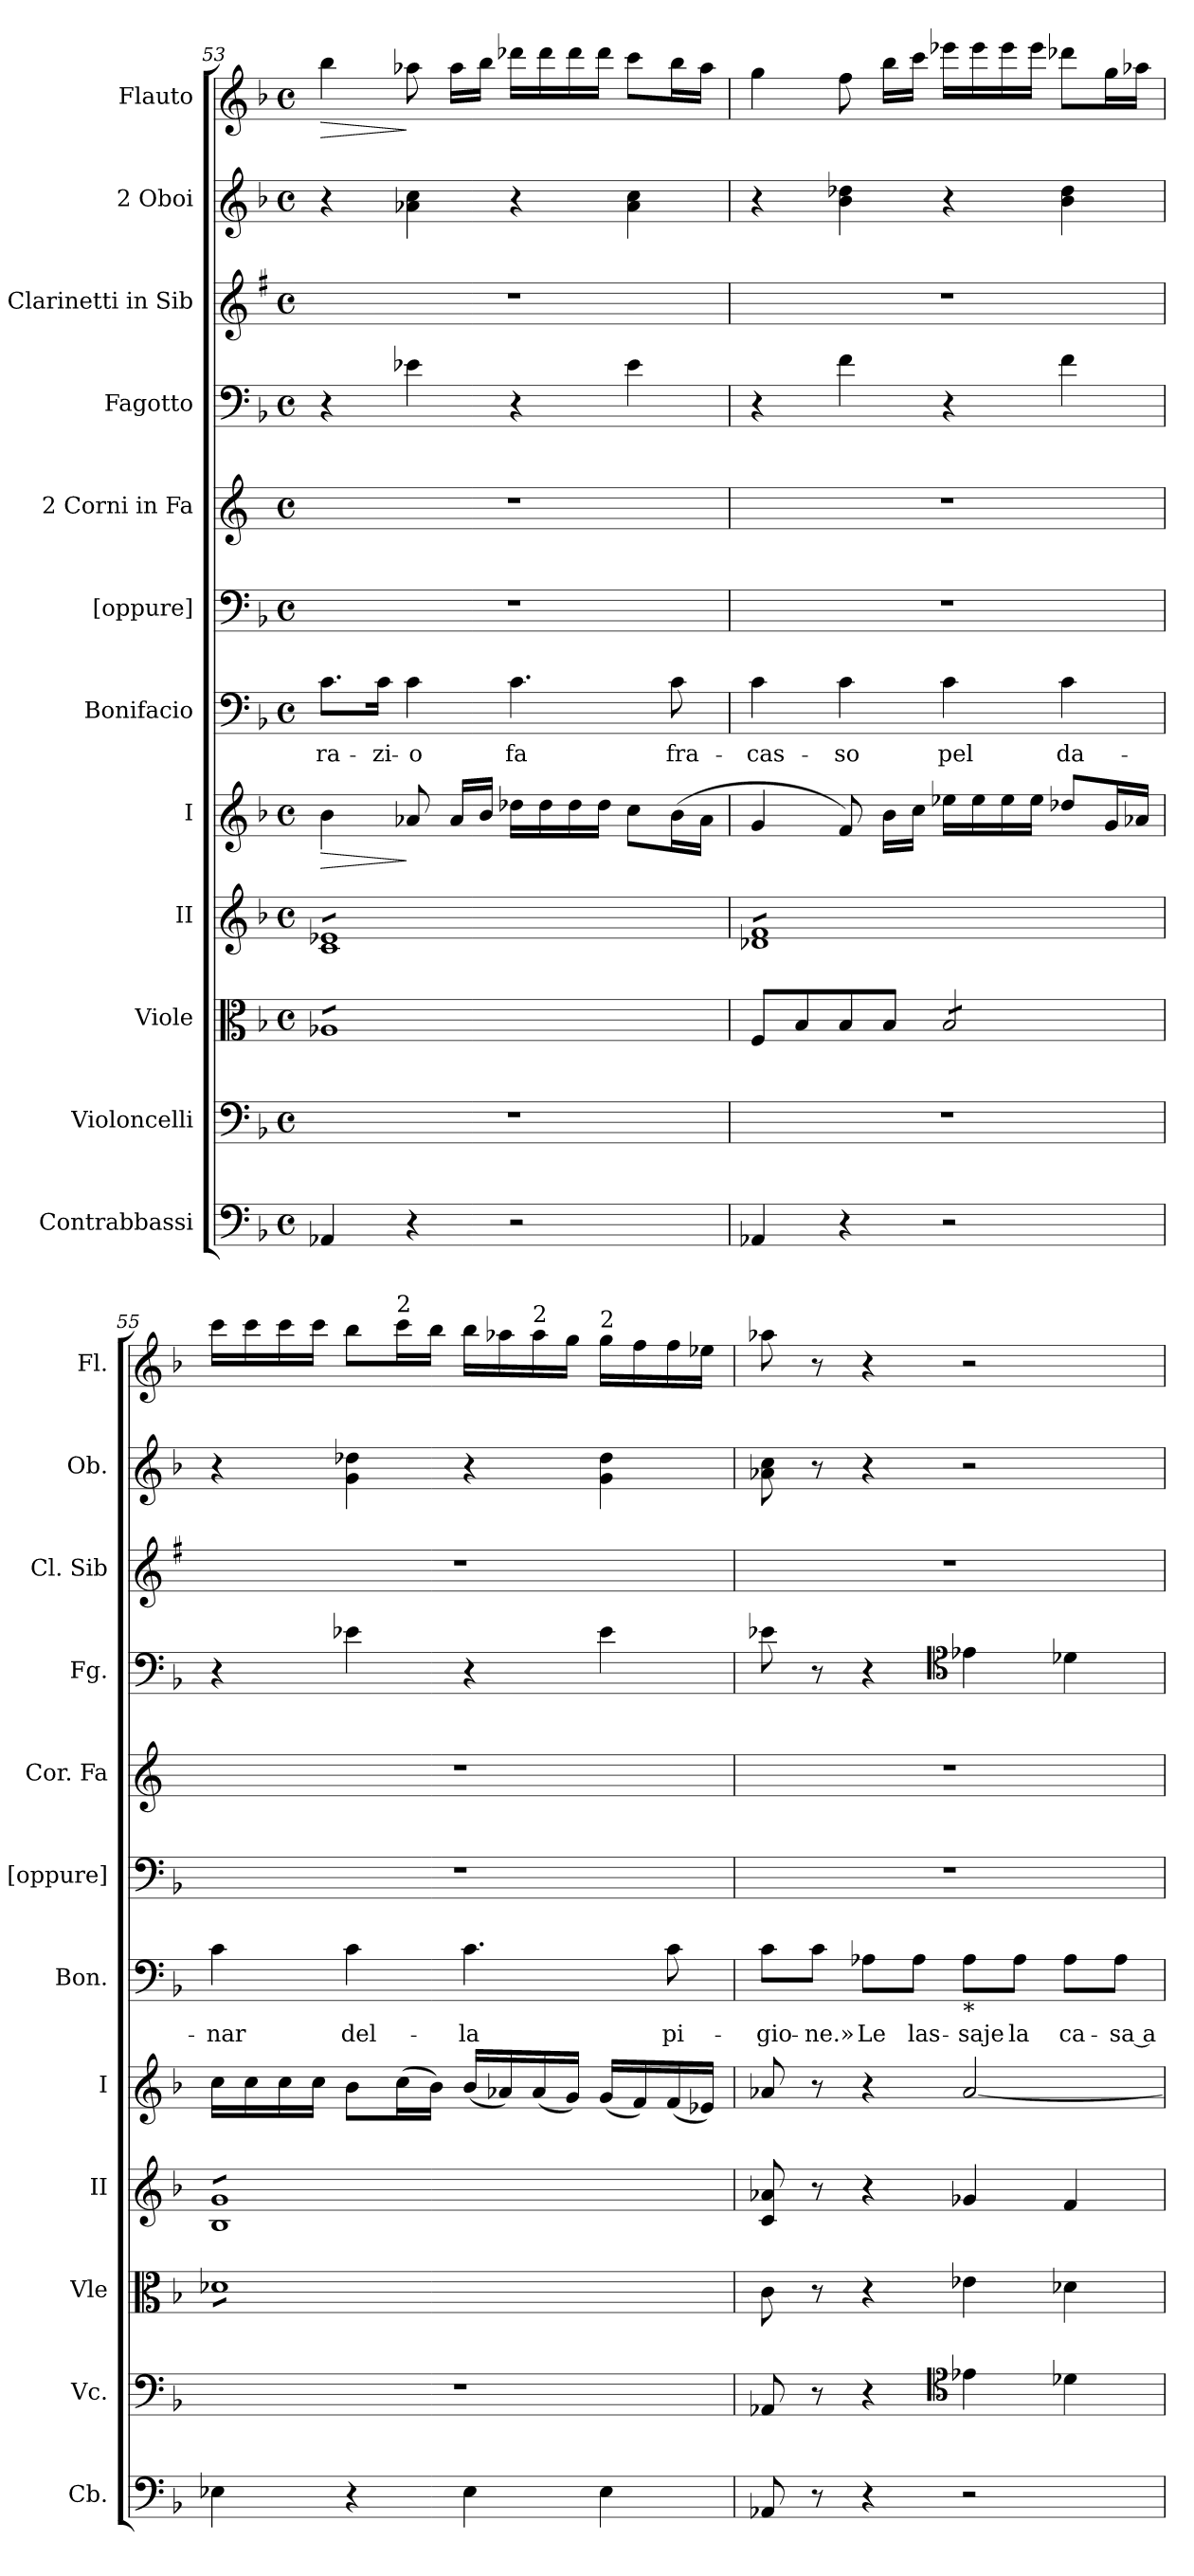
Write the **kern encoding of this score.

**kern	**kern	**kern	**kern	**kern	**dynam	**kern	**text	**kern	**kern	**kern	**kern	**kern	**kern	**dynam
*part12	*part11	*part10	*part9	*part8	*part8	*part7	*part7	*part6	*part5	*part4	*part3	*part2	*part1	*part1
*staff12	*staff11	*staff10	*staff9	*staff8	*staff8	*staff7	*staff7	*staff6	*staff5	*staff4	*staff3	*staff2	*staff1	*staff1
*I"Contrabbassi	*I"Violoncelli	*I"Viole	*I"II	*I"I	*	*I"Bonifacio	*	*I"[oppure]	*I"2 Corni in Fa	*I"Fagotto	*I"2 Clarinetti in Sib	*I"2 Oboi	*I"Flauto	*
*I'Cb.	*I'Vc.	*I'Vle	*I'II	*I'I	*	*I'Bon.	*	*I'[oppure]	*I'Cor. Fa	*I'Fg.	*I'Cl. Sib	*I'Ob.	*I'Fl.	*
*clefF4	*clefF4	*clefC3	*clefG2	*clefG2	*	*clefF4	*	*clefF4	*clefG2	*clefF4	*clefG2	*clefG2	*clefG2	*
*	*	*	*	*	*	*	*	*	*	*	*ITrd1c2	*	*	*
*k[b-]	*k[b-]	*k[b-]	*k[b-]	*k[b-]	*	*k[b-]	*	*k[b-]	*k[]	*k[b-]	*k[b-]	*k[b-]	*k[b-]	*
*F:	*F:	*F:	*F:	*F:	*	*F:	*	*F:	*C:	*F:	*F:	*F:	*F:	*
*M4/4	*M4/4	*M4/4	*M4/4	*M4/4	*	*M4/4	*	*M4/4	*M4/4	*M4/4	*M4/4	*M4/4	*M4/4	*
*met(c)	*met(c)	*met(c)	*met(c)	*met(c)	*	*met(c)	*	*met(c)	*met(c)	*met(c)	*met(c)	*met(c)	*met(c)	*
=53	=53	=53	=53	=53	=53	=53	=53	=53	=53	=53	=53	=53	=53	=53
!	!	!	!	!	!LO:HP:b	!	!LO:LY:b	!	!	!	!	!	!	!LO:HP:b
*	*	*tremolo	*	*	*	*	*	*	*	*	*	*	*	*
*	*	*	*tremolo	*	*	*	*	*	*	*	*	*	*	*
4AA-X/	1r	8A-XL	8c 8e-XL	4b-\	>	8.c\L	-ra-	1r	1r	4r	1r	4r	4bb-\	>
.	.	8A-X	8c 8e-X	.	.	.	.	.	.	.	.	.	.	.
!	!	!	!	!	!	!	!LO:LY:b	!	!	!	!	!	!	!
.	.	.	.	.	.	16c\Jk	-zi-	.	.	.	.	.	.	.
!	!	!	!	!	!	!	!LO:LY:b	!	!	!	!	!	!	!
4r	.	8A-X	8c 8e-X	8a-X/	]	4c\	-o	.	.	4e-X\	.	4a-X\ 4cc\	8aa-X\	]
.	.	8A-X	8c 8e-X	16a-/LL	.	.	.	.	.	.	.	.	16aa-\LL	.
.	.	.	.	16b-</JJ	.	.	.	.	.	.	.	.	16bb-\JJ	.
!	!	!	!	!	!	!	!LO:LY:b	!	!	!	!	!	!	!
2r	.	8A-X	8c 8e-X	16dd-X\LL	.	4.c\	fa	.	.	4r	.	4r	16ddd-X\LL	.
.	.	.	.	16dd-\	.	.	.	.	.	.	.	.	16ddd-\	.
.	.	8A-X	8c 8e-X	16dd-\	.	.	.	.	.	.	.	.	16ddd-\	.
.	.	.	.	16dd-\JJ	.	.	.	.	.	.	.	.	16ddd-\JJ	.
.	.	8A-X	8c 8e-X	8cc>\L	.	.	.	.	.	4e-\	.	4a-\ 4cc\	8ccc>\L	.
!	!	!	!	!	!	!	!LO:LY:b	!	!	!	!	!	!	!
.	.	8A-XJ	8c 8e-XJ	(>16b-\L	.	8c\	fra-	.	.	.	.	.	16bb-\L	.
*	*	*Xtremolo	*	*	*	*	*	*	*	*	*	*	*	*
.	.	.	.	16a-\JJ	.	.	.	.	.	.	.	.	16aa-\JJ	.
=54	=54	=54	=54	=54	=54	=54	=54	=54	=54	=54	=54	=54	=54	=54
!	!	!	!	!	!	!	!LO:LY:b	!	!	!	!	!	!	!
4AA-X/	1r	8F/L	8d-X 8fL	4g/	.	4c\	-cas-	1r	1r	4r	1r	4r	4gg\	.
.	.	8B-/	8d-X 8f	.	.	.	.	.	.	.	.	.	.	.
!	!	!	!	!	!	!	!LO:LY:b	!	!	!	!	!	!	!
4r	.	8B-/	8d-X 8f	8f/)	.	4c\	-so	.	.	4f\	.	4b-\ 4dd-X\	8ff\	.
.	.	8B-/J	8d-X 8f	16b-\LL	.	.	.	.	.	.	.	.	16bb-\LL	.
.	.	.	.	16cc\JJ	.	.	.	.	.	.	.	.	16ccc\JJ	.
!	!	!	!	!	!	!	!LO:LY:b	!	!	!	!	!	!	!
*	*	*tremolo	*	*	*	*	*	*	*	*	*	*	*	*
2r	.	8B-/L	8d-X 8f	16ee-X\LL	.	4c\	pel	.	.	4r	.	4r	16eee-X\LL	.
.	.	.	.	16ee-\	.	.	.	.	.	.	.	.	16eee-\	.
.	.	8B-/	8d-X 8f	16ee-\	.	.	.	.	.	.	.	.	16eee-\	.
.	.	.	.	16ee->\JJ	.	.	.	.	.	.	.	.	16eee-\JJ	.
!	!	!	!	!	!	!	!LO:LY:b	!	!	!	!	!	!	!
.	.	8B-/	8d-X 8f	8dd-X/L	.	4c\	da-	.	.	4f\	.	4b-\ 4dd-\	8ddd-X\L	.
.	.	8B-/J	8d-X 8fJ	16g/L	.	.	.	.	.	.	.	.	16gg\L	.
.	.	.	.	16a-X</JJ	.	.	.	.	.	.	.	.	16aa-X\JJ	.
=55	=55	=55	=55	=55	=55	=55	=55	=55	=55	=55	=55	=55	=55	=55
!	!	!	!	!	!	!	!LO:LY:b	!	!	!	!	!	!	!
4E-X\	1r	8d-XL	8B- 8gL	16cc\LL	.	4c\	-nar	1r	1r	4r	1r	4r	16ccc\LL	.
.	.	.	.	16cc\	.	.	.	.	.	.	.	.	16ccc\	.
.	.	8d-X	8B- 8g	16cc\	.	.	.	.	.	.	.	.	16ccc\	.
.	.	.	.	16cc\JJ	.	.	.	.	.	.	.	.	16ccc\JJ	.
!	!	!	!	!	!	!	!LO:LY:b	!	!	!	!	!	!	!
4r	.	8d-X	8B- 8g	8b->\L	.	4c\	del-	.	.	4e-X\	.	4g\ 4dd-X\	8bb->\L	.
!	!	!	!	!	!	!	!	!	!	!	!	!	!LO:TX:a:t=2	!
.	.	8d-X	8B- 8g	(>16cc\L	.	.	.	.	.	.	.	.	16ccc\L	.
.	.	.	.	16b-\JJ)	.	.	.	.	.	.	.	.	16bb-\JJ	.
!	!	!	!	!	!	!	!LO:LY:b	!	!	!	!	!	!	!
4E-\	.	8d-X	8B- 8g	(<16b-/LL	.	4.c\	-la	.	.	4r	.	4r	16bb-\LL	.
.	.	.	.	16a-X/)	.	.	.	.	.	.	.	.	16aa-X\	.
!	!	!	!	!	!	!	!	!	!	!	!	!	!LO:TX:a:t=2	!
.	.	8d-X	8B- 8g	(<16a-/	.	.	.	.	.	.	.	.	16aa-\	.
.	.	.	.	16g/JJ)	.	.	.	.	.	.	.	.	16gg\JJ	.
!	!	!	!	!	!	!	!	!	!	!	!	!	!LO:TX:a:t=2	!
4E-\	.	8d-X	8B- 8g	(<16g/LL	.	.	.	.	.	4e->\	.	4g\> 4dd-\>	16gg\LL	.
.	.	.	.	16f/)	.	.	.	.	.	.	.	.	16ff\	.
!	!	!	!	!	!	!	!LO:LY:b	!	!	!	!	!	!	!
.	.	8d-XJ	8B- 8gJ	(<16f/	.	8c\	pi-	.	.	.	.	.	16ff\	.
*	*	*	*Xtremolo	*	*	*	*	*	*	*	*	*	*	*
*	*	*Xtremolo	*	*	*	*	*	*	*	*	*	*	*	*
.	.	.	.	16e-X/JJ)	.	.	.	.	.	.	.	.	16ee-X\JJ	.
!!LO:LB:g=z
=56	=56	=56	=56	=56	=56	=56	=56	=56	=56	=56	=56	=56	=56	=56
!	!	!	!	!	!	!	!LO:LY:b	!	!	!	!	!	!	!
8AA-X/	8AA-X/	8c\	8c/ 8a-X/	8a-X/	.	8c\L	-gio-	1r	1r	8e-X\	1r	8a-X\ 8cc\	8aa-X\	.
!	!	!	!	!	!	!	!LO:LY:b	!	!	!	!	!	!	!
8r	8r	8r	8r	8r	.	8c\J	-ne.»	.	.	8r	.	8r	8r	.
!	!	!	!	!	!	!	!LO:LY:b	!	!	!	!	!	!	!
4r	4r	4r	4r	4r	.	8A-X\L	Le	.	.	4r	.	4r	4r	.
!	!	!	!	!	!	!	!LO:LY:b	!	!	!	!	!	!	!
.	.	.	.	.	.	8A-\J	las-	.	.	.	.	.	.	.
*	*clefC4	*	*	*	*	*	*	*	*	*clefC4	*	*	*	*
!	!	!	!	!	!	!LO:TX:b:t=*	!	!	!	!	!	!	!	!
!	!	!	!	!	!	!	!LO:LY:b	!	!	!	!	!	!	!
2r	4e-X\	4e-X\	4g-X/	[2a-/	.	8A-\L	-saje	.	.	4e-X\	.	2r	2r	.
!	!	!	!	!	!	!	!LO:LY:b	!	!	!	!	!	!	!
.	.	.	.	.	.	8A-\J	la	.	.	.	.	.	.	.
!	!	!	!	!	!	!	!LO:LY:b	!	!	!	!	!	!	!
.	4d-X\	4d-X\	4f/	.	.	8A-\L	ca-	.	.	4d-X\	.	.	.	.
!	!	!	!	!	!	!	!LO:LY:b	!	!	!	!	!	!	!
.	.	.	.	.	.	8A-\J	-sa a	.	.	.	.	.	.	.
=	=	=	=	=	=	=	=	=	=	=	=	=	=	=
*-	*-	*-	*-	*-	*-	*-	*-	*-	*-	*-	*-	*-	*-	*-
